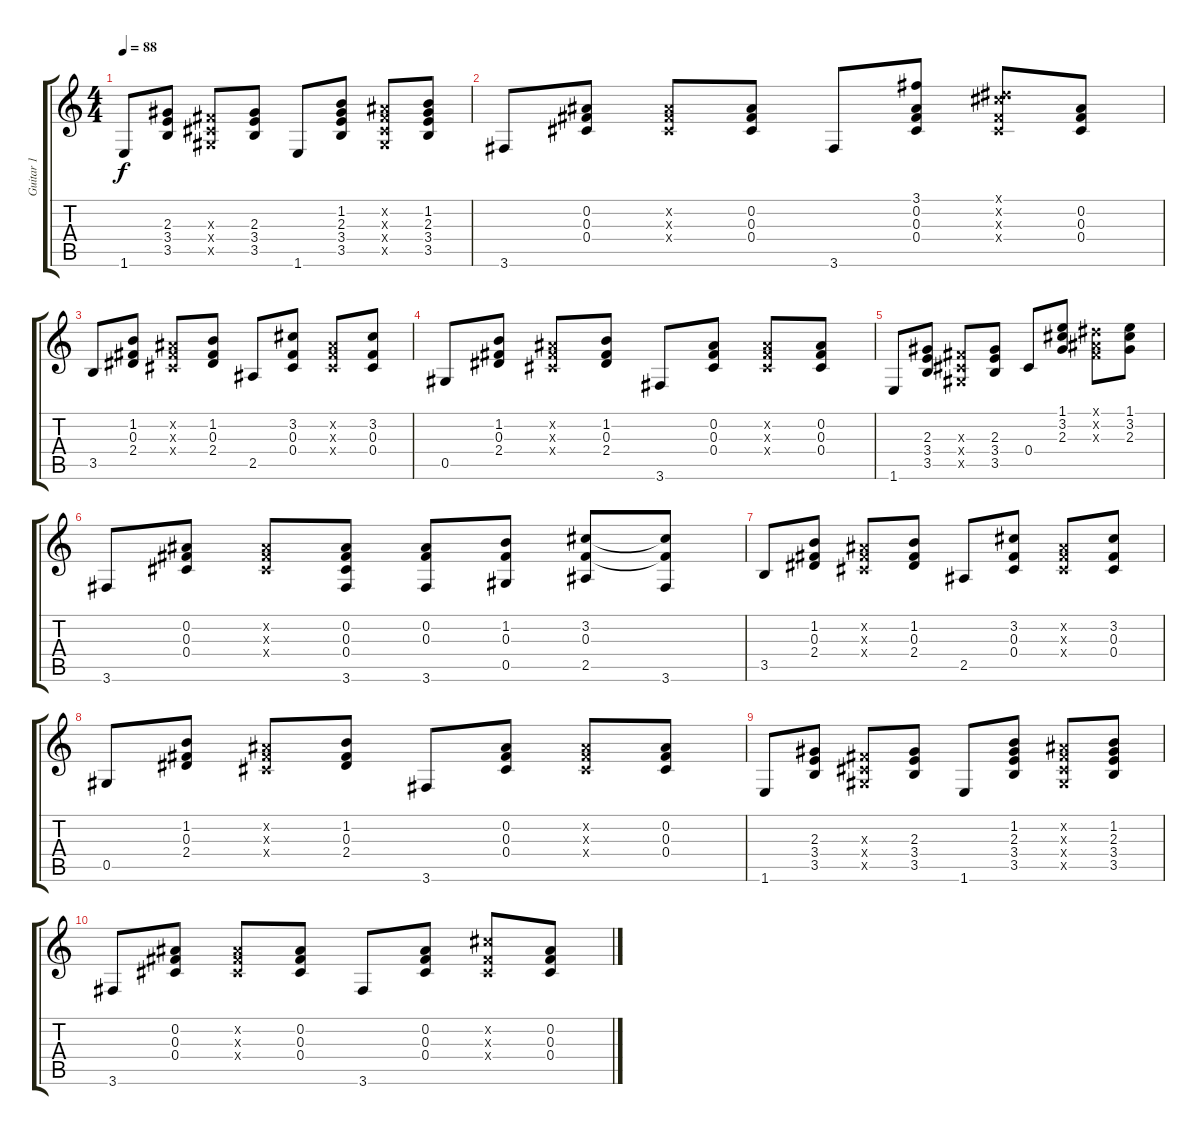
\track ("Guitar 1" "Guitar 1") {instrument acousticguitarnylon}
\staff {score tabs}
\tuning (Eb4 Bb3 Gb3 Db3 Ab2 Eb2) {hide}
\ts (4 4)
\tempo 88
\clef g2
\ks c
1.6.8{dy f} (2.3 3.4 3.5).8 (0.3{x} 0.4{x} 0.5{x}).8 (2.3 3.4 3.5).8 1.6.8 (1.2 2.3 3.4 3.5).8 (0.2{x} 0.3{x} 0.4{x} 0.5{x}).8 (1.2 2.3 3.4 3.5).8 |
3.6.8 (0.2 0.3 0.4).8 (0.2{x} 0.3{x} 0.4{x}).8 (0.2 0.3 0.4).8 3.6.8 (3.1 0.2 0.3 0.4).8 (0.1{x} 3.2{x} 0.3{x} 0.4{x}).8 (0.2 0.3 0.4).8 |
\section ("" "")
3.5.8{volume 9} (1.2 0.3 2.4).8 (0.2{x} 0.3{x} 0.4{x}).8 (1.2 0.3 2.4).8 2.5.8 (3.2 0.3 0.4).8 (0.2{x} 0.3{x} 0.4{x}).8 (3.2 0.3 0.4).8 |
0.5.8 (1.2 0.3 2.4).8 (0.2{x} 0.3{x} 0.4{x}).8 (1.2 0.3 2.4).8 3.6.8 (0.2 0.3 0.4).8 (0.2{x} 0.3{x} 0.4{x}).8 (0.2 0.3 0.4).8 |
1.6.8{volume 7} (2.3 3.4 3.5).8 (0.3{x} 0.4{x} 0.5{x}).8 (2.3 3.4 3.5).8 0.4.8 (1.1 3.2 2.3).8 (0.1{x} 0.2{x} 0.3{x}).8 (1.1 3.2 2.3).8 |
3.6.8 (0.2 0.3 0.4).8 (0.2{x} 0.3{x} 0.4{x}).8 (0.2 0.3 0.4 3.6).8 (0.2 0.3 3.6).8 (1.2 0.3 0.5).8 (3.2 0.3 2.5).8 (3.2{t} 0.3{t} 3.6).8 |
3.5.8{volume 5} (1.2 0.3 2.4).8 (0.2{x} 0.3{x} 0.4{x}).8 (1.2 0.3 2.4).8 2.5.8 (3.2 0.3 0.4).8 (0.2{x} 0.3{x} 0.4{x}).8 (3.2 0.3 0.4).8 |
0.5.8 (1.2 0.3 2.4).8 (0.2{x} 0.3{x} 0.4{x}).8 (1.2 0.3 2.4).8 3.6.8 (0.2 0.3 0.4).8 (0.2{x} 0.3{x} 0.4{x}).8 (0.2 0.3 0.4).8 |
1.6.8{volume 2} (2.3 3.4 3.5).8 (0.3{x} 0.4{x} 0.5{x}).8 (2.3 3.4 3.5).8 1.6.8 (1.2 2.3 3.4 3.5).8 (0.2{x} 0.3{x} 0.4{x} 0.5{x}).8 (1.2 2.3 3.4 3.5).8 |
3.6.8{volume 0} (0.2 0.3 0.4).8 (0.2{x} 0.3{x} 0.4{x}).8 (0.2 0.3 0.4).8 3.6.8 (0.2 0.3 0.4).8 (3.2{x} 0.3{x} 0.4{x}).8 (0.2 0.3 0.4).8
